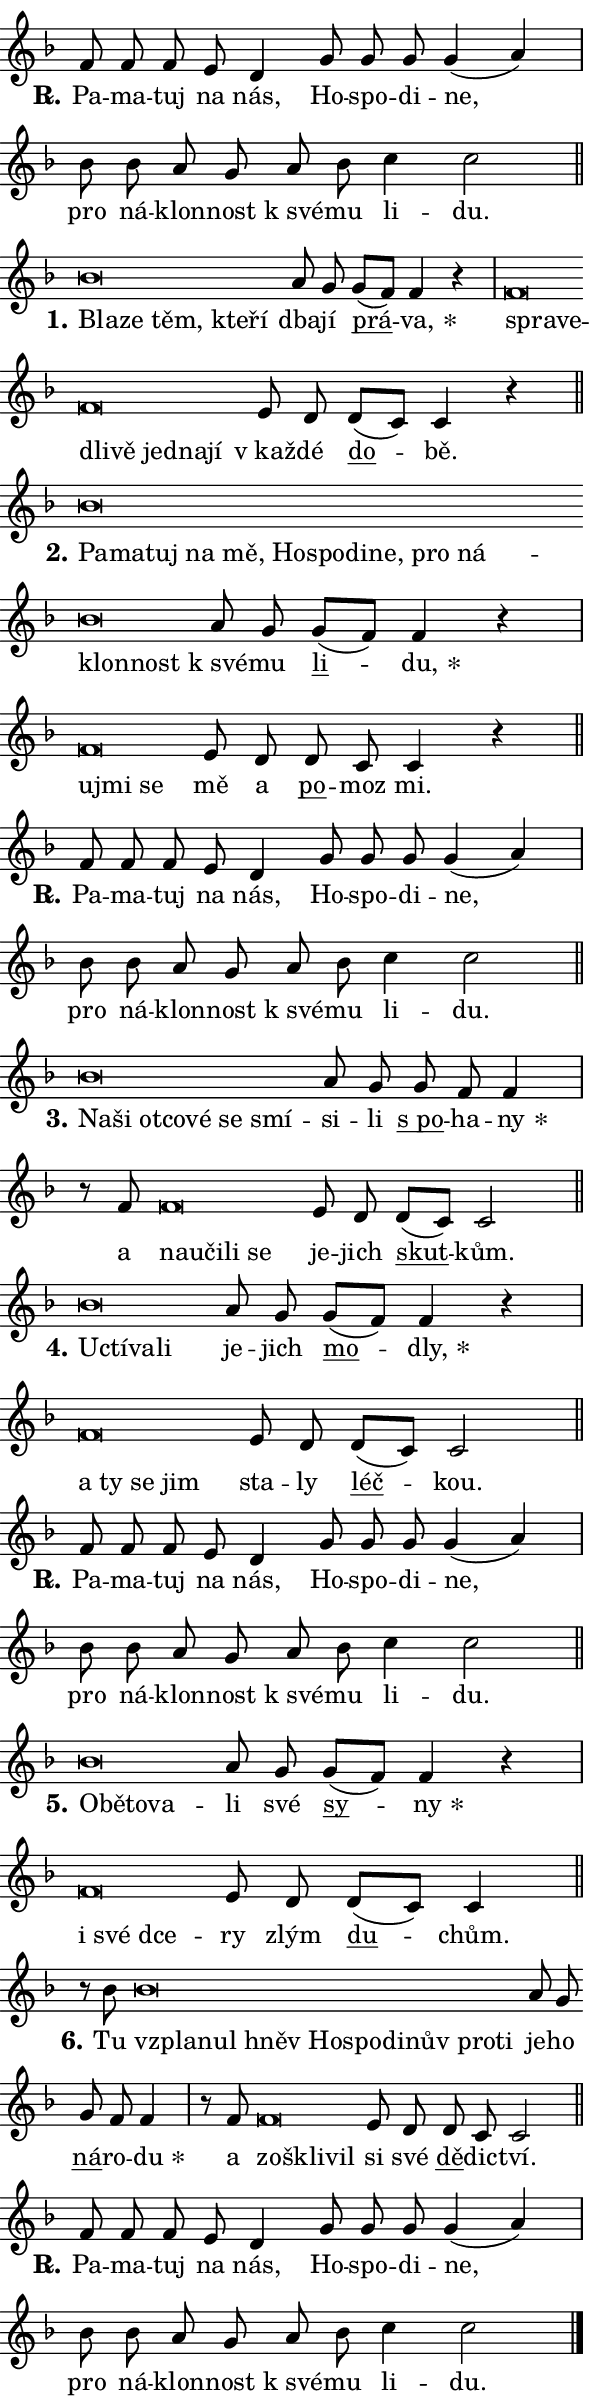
\version "2.24.0"
\header { tagline = "" }
\paper {
  indent = 0\cm
  top-margin = 0\cm
  right-margin = 0.13\cm % to fit lyric hyphens
  bottom-margin = 0\cm
  left-margin = 0\cm
  paper-width = 10\cm
  page-breaking = #ly:one-page-breaking
  system-system-spacing.basic-distance = #11
  score-system-spacing.basic-distance = #11
  ragged-last = ##f
}


%% Author: Thomas Morley
%% https://lists.gnu.org/archive/html/lilypond-user/2020-05/msg00002.html
#(define (line-position grob)
"Returns position of @var[grob} in current system:
   @code{'start}, if at first time-step
   @code{'end}, if at last time-step
   @code{'middle} otherwise
"
  (let* ((col (ly:item-get-column grob))
         (ln (ly:grob-object col 'left-neighbor))
         (rn (ly:grob-object col 'right-neighbor))
         (col-to-check-left (if (ly:grob? ln) ln col))
         (col-to-check-right (if (ly:grob? rn) rn col))
         (break-dir-left
           (and
             (ly:grob-property col-to-check-left 'non-musical #f)
             (ly:item-break-dir col-to-check-left)))
         (break-dir-right
           (and
             (ly:grob-property col-to-check-right 'non-musical #f)
             (ly:item-break-dir col-to-check-right))))
        (cond ((eqv? 1 break-dir-left) 'start)
              ((eqv? -1 break-dir-right) 'end)
              (else 'middle))))

#(define (tranparent-at-line-position vctor)
  (lambda (grob)
  "Relying on @code{line-position} select the relevant enry from @var{vctor}.
Used to determine transparency,"
    (case (line-position grob)
      ((end) (not (vector-ref vctor 0)))
      ((middle) (not (vector-ref vctor 1)))
      ((start) (not (vector-ref vctor 2))))))

noteHeadBreakVisibility =
#(define-music-function (break-visibility)(vector?)
"Makes @code{NoteHead}s transparent relying on @var{break-visibility}"
#{
  \override NoteHead.transparent =
    #(tranparent-at-line-position break-visibility)
#})

#(define delete-ledgers-for-transparent-note-heads
  (lambda (grob)
    "Reads whether a @code{NoteHead} is transparent.
If so this @code{NoteHead} is removed from @code{'note-heads} from
@var{grob}, which is supposed to be @code{LedgerLineSpanner}.
As a result ledgers are not printed for this @code{NoteHead}"
    (let* ((nhds-array (ly:grob-object grob 'note-heads))
           (nhds-list
             (if (ly:grob-array? nhds-array)
                 (ly:grob-array->list nhds-array)
                 '()))
           ;; Relies on the transparent-property being done before
           ;; Staff.LedgerLineSpanner.after-line-breaking is executed.
           ;; This is fragile ...
           (to-keep
             (remove
               (lambda (nhd)
                 (ly:grob-property nhd 'transparent #f))
               nhds-list)))
      ;; TODO find a better method to iterate over grob-arrays, similiar
      ;; to filter/remove etc for lists
      ;; For now rebuilt from scratch
      (set! (ly:grob-object grob 'note-heads)  '())
      (for-each
        (lambda (nhd)
          (ly:pointer-group-interface::add-grob grob 'note-heads nhd))
        to-keep))))

squashNotes = {
  \override NoteHead.X-extent = #'(-0.2 . 0.2)
  \override NoteHead.Y-extent = #'(-0.75 . 0)
  \override NoteHead.stencil =
    #(lambda (grob)
       (let ((pos (ly:grob-property grob 'staff-position)))
         (begin
           (if (< pos -7) (display "ERROR: Lower brevis then expected\n") (display ""))
           (if (<= pos -6) ly:text-interface::print ly:note-head::print))))
}
unSquashNotes = {
  \revert NoteHead.X-extent
  \revert NoteHead.Y-extent
  \revert NoteHead.stencil
}

hideNotes = \noteHeadBreakVisibility #begin-of-line-visible
unHideNotes = \noteHeadBreakVisibility #all-visible

% work-around for resetting accidentals
% https://lilypond.org/doc/v2.23/Documentation/notation/displaying-rhythms#unmetered-music
cadenzaMeasure = {
  \cadenzaOff
  \partial 1024 s1024
  \cadenzaOn
}

#(define-markup-command (accent layout props text) (markup?)
  "Underline accented syllable"
  (interpret-markup layout props
    #{\markup \override #'(offset . 4.3) \underline { #text }#}))

responsum = \markup \concat {
  "R" \hspace #-1.05 \path #0.1 #'((moveto 0 0.07) (lineto 0.9 0.8)) \hspace #0.05 "."
}

spaceSize = #0.6828661417322834 % exact space size for TeX Gyre Schola

\layout {
  \context {
    \Staff
    \remove "Time_signature_engraver"
    \override LedgerLineSpanner.after-line-breaking = #delete-ledgers-for-transparent-note-heads
  }
  \context {
    \Lyrics {
      \override LyricSpace.minimum-distance = \spaceSize
      \override LyricText.font-name = #"TeX Gyre Schola"
      \override LyricText.font-size = 1
      \override StanzaNumber.font-name = #"TeX Gyre Schola Bold"
      \override StanzaNumber.font-size = 1
    }
  }
  \context {
    \Score 
    \override NoteHead.text =
      #(lambda (grob) 
        (let ((pos (ly:grob-property grob 'staff-position)))
          #{\markup {
            \combine
              \halign #-0.55 \raise #(if (= pos -6) 0 0.5) \override #'(thickness . 2) \draw-line #'(3.2 . 0)
              \musicglyph "noteheads.sM1"
          }#}))
  }
}

% magnetic-lyrics.ily
%
%   written by
%     Jean Abou Samra <jean@abou-samra.fr>
%     Werner Lemberg <wl@gnu.org>
%
%   adapted by
%     Jiri Hon <jiri.hon@gmail.com>
%
% Version 2022-Apr-15

% https://www.mail-archive.com/lilypond-user@gnu.org/msg149350.html

#(define (Left_hyphen_pointer_engraver context)
   "Collect syllable-hyphen-syllable occurrences in lyrics and store
them in properties.  This engraver only looks to the left.  For
example, if the lyrics input is @code{foo -- bar}, it does the
following.

@itemize @bullet
@item
Set the @code{text} property of the @code{LyricHyphen} grob between
@q{foo} and @q{bar} to @code{foo}.

@item
Set the @code{left-hyphen} property of the @code{LyricText} grob with
text @q{foo} to the @code{LyricHyphen} grob between @q{foo} and
@q{bar}.
@end itemize

Use this auxiliary engraver in combination with the
@code{lyric-@/text::@/apply-@/magnetic-@/offset!} hook."
   (let ((hyphen #f)
         (text #f))
     (make-engraver
      (acknowledgers
       ((lyric-syllable-interface engraver grob source-engraver)
        (set! text grob)))
      (end-acknowledgers
       ((lyric-hyphen-interface engraver grob source-engraver)
        ;(when (not (grob::has-interface grob 'lyric-space-interface))
          (set! hyphen grob)));)
      ((stop-translation-timestep engraver)
       (when (and text hyphen)
         (ly:grob-set-object! text 'left-hyphen hyphen))
       (set! text #f)
       (set! hyphen #f)))))

#(define (lyric-text::apply-magnetic-offset! grob)
   "If the space between two syllables is less than the value in
property @code{LyricText@/.details@/.squash-threshold}, move the right
syllable to the left so that it gets concatenated with the left
syllable.

Use this function as a hook for
@code{LyricText@/.after-@/line-@/breaking} if the
@code{Left_@/hyphen_@/pointer_@/engraver} is active."
   (let ((hyphen (ly:grob-object grob 'left-hyphen #f)))
     (when hyphen
       (let ((left-text (ly:spanner-bound hyphen LEFT)))
         (when (grob::has-interface left-text 'lyric-syllable-interface)
           (let* ((common (ly:grob-common-refpoint grob left-text X))
                  (this-x-ext (ly:grob-extent grob common X))
                  (left-x-ext
                   (begin
                     ;; Trigger magnetism for left-text.
                     (ly:grob-property left-text 'after-line-breaking)
                     (ly:grob-extent left-text common X)))
                  ;; `delta` is the gap width between two syllables.
                  (delta (- (interval-start this-x-ext)
                            (interval-end left-x-ext)))
                  (details (ly:grob-property grob 'details))
                  (threshold (assoc-get 'squash-threshold details 0.2)))
             (when (< delta threshold)
               (let* (;; We have to manipulate the input text so that
                      ;; ligatures crossing syllable boundaries are not
                      ;; disabled.  For languages based on the Latin
                      ;; script this is essentially a beautification.
                      ;; However, for non-Western scripts it can be a
                      ;; necessity.
                      (lt (ly:grob-property left-text 'text))
                      (rt (ly:grob-property grob 'text))
                      (is-space (grob::has-interface hyphen 'lyric-space-interface))
                      (space (if is-space " " ""))
                      (extra-delta (if is-space spaceSize 0))
                      ;; Append new syllable.
                      (ltrt-space (if (and (string? lt) (string? rt))
                                (string-append lt space rt)
                                (make-concat-markup (list lt space rt))))
                      ;; Right-align `ltrt` to the right side.
                      (ltrt-space-markup (grob-interpret-markup
                               grob
                               (make-translate-markup
                                (cons (interval-length this-x-ext) 0)
                                (make-right-align-markup ltrt-space)))))
                 (begin
                   ;; Don't print `left-text`.
                   (ly:grob-set-property! left-text 'stencil #f)
                   ;; Set text and stencil (which holds all collected
                   ;; syllables so far) and shift it to the left.
                   (ly:grob-set-property! grob 'text ltrt-space)
                   (ly:grob-set-property! grob 'stencil ltrt-space-markup)
                   (ly:grob-translate-axis! grob (- (- delta extra-delta)) X))))))))))


#(define (lyric-hyphen::displace-bounds-first grob)
   ;; Make very sure this callback isn't triggered too early.
   (let ((left (ly:spanner-bound grob LEFT))
         (right (ly:spanner-bound grob RIGHT)))
     (ly:grob-property left 'after-line-breaking)
     (ly:grob-property right 'after-line-breaking)
     (ly:lyric-hyphen::print grob)))

squashThreshold = #0.4

\layout {
  \context {
    \Lyrics
    \consists #Left_hyphen_pointer_engraver
    \override LyricText.after-line-breaking =
      #lyric-text::apply-magnetic-offset!
    \override LyricHyphen.stencil = #lyric-hyphen::displace-bounds-first
    \override LyricText.details.squash-threshold = \squashThreshold
    \override LyricHyphen.minimum-distance = 0
    \override LyricHyphen.minimum-length = \squashThreshold
  }
}

squashText = \override LyricText.details.squash-threshold = 9999
unSquashText = \override LyricText.details.squash-threshold = \squashThreshold

leftText = \override LyricText.self-alignment-X = #LEFT
unLeftText = \revert LyricText.self-alignment-X

starOffset = #(lambda (grob) 
                (let ((x_offset (ly:self-alignment-interface::aligned-on-x-parent grob)))
                  (if (= x_offset 0) 0 (+ x_offset 1.2))))

star = #(define-music-function (syllable)(string?)
"Append star separator at the end of a syllable"
#{
  \once \override LyricText.X-offset = #starOffset
  \lyricmode { \markup {
    #syllable
    \override #'((font-name . "TeX Gyre Schola Bold")) \hspace #0.2 \lower #0.65 \larger "*"
  } }
#})

starAccent = #(define-music-function (syllable)(string?)
"Append star separator at the end of a syllable and make accent"
#{
  \once \override LyricText.X-offset = #starOffset
  \lyricmode { \markup {
    \accent #syllable
    \override #'((font-name . "TeX Gyre Schola Bold")) \hspace #0.2 \lower #0.65 \larger "*"
  } }
#})

breath = #(define-music-function (syllable)(string?)
"Append breathing indicator at the end of a syllable"
#{
  \lyricmode { \markup { #syllable "+" } }
#})

optionalBreath = #(define-music-function (syllable)(string?)
"Append optional breathing indicator at the end of a syllable"
#{
  \lyricmode { \markup { #syllable "(+)" } }
#})


\score {
    <<
        \new Voice = "melody" { \cadenzaOn \key f \major \relative { f'8 f f e d4 \bar "" g8 g g \bar "" g4( a) \cadenzaMeasure \bar "|" bes8 bes a g \bar "" a bes c4 c2 \cadenzaMeasure \bar "||" \break } }
        \new Lyrics \lyricsto "melody" { \lyricmode { \set stanza = \responsum
Pa -- ma -- tuj na nás, Ho -- spo -- di -- ne, pro ná -- klon -- nost "k své" -- mu li -- du. } }
    >>
    \layout {}
}

\score {
    <<
        \new Voice = "melody" { \cadenzaOn \key f \major \relative { \squashNotes bes'\breve*1/16 \hideNotes \breve*1/16 \bar "" \breve*1/16 \bar "" \breve*1/16 \breve*1/16 \bar "" \unHideNotes \unSquashNotes a8 g \bar "" g[( f)] f4 r \cadenzaMeasure \bar "|" \squashNotes f\breve*1/16 \hideNotes \breve*1/16 \bar "" \breve*1/16 \bar "" \breve*1/16 \bar "" \breve*1/16 \bar "" \breve*1/16 \breve*1/16 \bar "" \unHideNotes \unSquashNotes e8 d \bar "" d[( c)] c4 r \cadenzaMeasure \bar "||" \break } }
        \new Lyrics \lyricsto "melody" { \lyricmode { \set stanza = "1."
\leftText Bla -- \squashText ze těm, kte -- ří \unLeftText \unSquashText dba -- jí \markup \accent prá -- \star va, \leftText spra -- \squashText ve -- dli -- vě jed -- na -- jí \unLeftText \unSquashText "v kaž" -- dé \markup \accent do -- bě. } }
    >>
    \layout {}
}

\score {
    <<
        \new Voice = "melody" { \cadenzaOn \key f \major \relative { \squashNotes bes'\breve*1/16 \hideNotes \breve*1/16 \bar "" \breve*1/16 \bar "" \breve*1/16 \bar "" \breve*1/16 \bar "" \breve*1/16 \bar "" \breve*1/16 \bar "" \breve*1/16 \bar "" \breve*1/16 \bar "" \breve*1/16 \bar "" \breve*1/16 \bar "" \breve*1/16 \breve*1/16 \bar "" \unHideNotes \unSquashNotes a8 g \bar "" g[( f)] f4 r \cadenzaMeasure \bar "|" \squashNotes f\breve*1/16 \hideNotes \breve*1/16 \breve*1/16 \bar "" \unHideNotes \unSquashNotes e8 d \bar "" d c c4 r \cadenzaMeasure \bar "||" \break } }
        \new Lyrics \lyricsto "melody" { \lyricmode { \set stanza = "2."
\leftText Pa -- \squashText ma -- tuj na mě, Ho -- spo -- di -- ne, pro ná -- klon -- nost \unLeftText \unSquashText "k své" -- mu \markup \accent li -- \star du, \leftText u -- \squashText jmi se \unLeftText \unSquashText mě a \markup \accent po -- moz mi. } }
    >>
    \layout {}
}

\score {
    <<
        \new Voice = "melody" { \cadenzaOn \key f \major \relative { f'8 f f e d4 \bar "" g8 g g \bar "" g4( a) \cadenzaMeasure \bar "|" bes8 bes a g \bar "" a bes c4 c2 \cadenzaMeasure \bar "||" \break } }
        \new Lyrics \lyricsto "melody" { \lyricmode { \set stanza = \responsum
Pa -- ma -- tuj na nás, Ho -- spo -- di -- ne, pro ná -- klon -- nost "k své" -- mu li -- du. } }
    >>
    \layout {}
}

\score {
    <<
        \new Voice = "melody" { \cadenzaOn \key f \major \relative { \squashNotes bes'\breve*1/16 \hideNotes \breve*1/16 \bar "" \breve*1/16 \bar "" \breve*1/16 \bar "" \breve*1/16 \bar "" \breve*1/16 \breve*1/16 \bar "" \unHideNotes \unSquashNotes a8 g \bar "" g f f4 \cadenzaMeasure \bar "|" r8 f8 \squashNotes f\breve*1/16 \hideNotes \breve*1/16 \bar "" \breve*1/16 \bar "" \breve*1/16 \breve*1/16 \bar "" \unHideNotes \unSquashNotes e8 d \bar "" d[( c)] c2 \cadenzaMeasure \bar "||" \break } }
        \new Lyrics \lyricsto "melody" { \lyricmode { \set stanza = "3."
\leftText Na -- \squashText ši ot -- co -- vé se smí -- \unLeftText \unSquashText si -- li \markup \accent "s po" -- ha -- \star ny a \leftText na -- \squashText u -- či -- li se \unLeftText \unSquashText je -- jich \markup \accent skut -- kům. } }
    >>
    \layout {}
}

\score {
    <<
        \new Voice = "melody" { \cadenzaOn \key f \major \relative { \squashNotes bes'\breve*1/16 \hideNotes \breve*1/16 \bar "" \breve*1/16 \breve*1/16 \bar "" \unHideNotes \unSquashNotes a8 g \bar "" g[( f)] f4 r \cadenzaMeasure \bar "|" \squashNotes f\breve*1/16 \hideNotes \breve*1/16 \bar "" \breve*1/16 \breve*1/16 \bar "" \unHideNotes \unSquashNotes e8 d \bar "" d[( c)] c2 \cadenzaMeasure \bar "||" \break } }
        \new Lyrics \lyricsto "melody" { \lyricmode { \set stanza = "4."
\leftText U -- \squashText ctí -- va -- li \unLeftText \unSquashText je -- jich \markup \accent mo -- \star dly, \leftText a \squashText ty se jim \unLeftText \unSquashText sta -- ly \markup \accent léč -- kou. } }
    >>
    \layout {}
}

\score {
    <<
        \new Voice = "melody" { \cadenzaOn \key f \major \relative { f'8 f f e d4 \bar "" g8 g g \bar "" g4( a) \cadenzaMeasure \bar "|" bes8 bes a g \bar "" a bes c4 c2 \cadenzaMeasure \bar "||" \break } }
        \new Lyrics \lyricsto "melody" { \lyricmode { \set stanza = \responsum
Pa -- ma -- tuj na nás, Ho -- spo -- di -- ne, pro ná -- klon -- nost "k své" -- mu li -- du. } }
    >>
    \layout {}
}

\score {
    <<
        \new Voice = "melody" { \cadenzaOn \key f \major \relative { \squashNotes bes'\breve*1/16 \hideNotes \breve*1/16 \bar "" \breve*1/16 \breve*1/16 \bar "" \unHideNotes \unSquashNotes a8 g \bar "" g[( f)] f4 r \cadenzaMeasure \bar "|" \squashNotes f\breve*1/16 \hideNotes \breve*1/16 \breve*1/16 \bar "" \unHideNotes \unSquashNotes e8 d \bar "" d[( c)] c4 \cadenzaMeasure \bar "||" \break } }
        \new Lyrics \lyricsto "melody" { \lyricmode { \set stanza = "5."
\leftText O -- \squashText bě -- to -- va -- \unLeftText \unSquashText li své \markup \accent sy -- \star ny \leftText i \squashText své dce -- \unLeftText \unSquashText ry zlým \markup \accent du -- chům. } }
    >>
    \layout {}
}

\score {
    <<
        \new Voice = "melody" { \cadenzaOn \key f \major \relative { r8 bes'8 \squashNotes bes\breve*1/16 \hideNotes \breve*1/16 \bar "" \breve*1/16 \bar "" \breve*1/16 \bar "" \breve*1/16 \bar "" \breve*1/16 \bar "" \breve*1/16 \bar "" \breve*1/16 \breve*1/16 \bar "" \unHideNotes \unSquashNotes a8 g \bar "" g f f4 \cadenzaMeasure \bar "|" r8 f8 \squashNotes f\breve*1/16 \hideNotes \breve*1/16 \breve*1/16 \bar "" \unHideNotes \unSquashNotes e8 d \bar "" d c c2 \cadenzaMeasure \bar "||" \break } }
        \new Lyrics \lyricsto "melody" { \lyricmode { \set stanza = "6."
Tu \leftText vzpla -- \squashText nul hněv Ho -- spo -- di -- nův pro -- ti \unLeftText \unSquashText je -- ho \markup \accent ná -- ro -- \star du a \leftText zoš -- \squashText kli -- vil \unLeftText \unSquashText si své \markup \accent dě -- dic -- tví. } }
    >>
    \layout {}
}

\score {
    <<
        \new Voice = "melody" { \cadenzaOn \key f \major \relative { f'8 f f e d4 \bar "" g8 g g \bar "" g4( a) \cadenzaMeasure \bar "|" bes8 bes a g \bar "" a bes c4 c2 \cadenzaMeasure \bar "||" \break } \bar "|." }
        \new Lyrics \lyricsto "melody" { \lyricmode { \set stanza = \responsum
Pa -- ma -- tuj na nás, Ho -- spo -- di -- ne, pro ná -- klon -- nost "k své" -- mu li -- du. } }
    >>
    \layout {}
}
